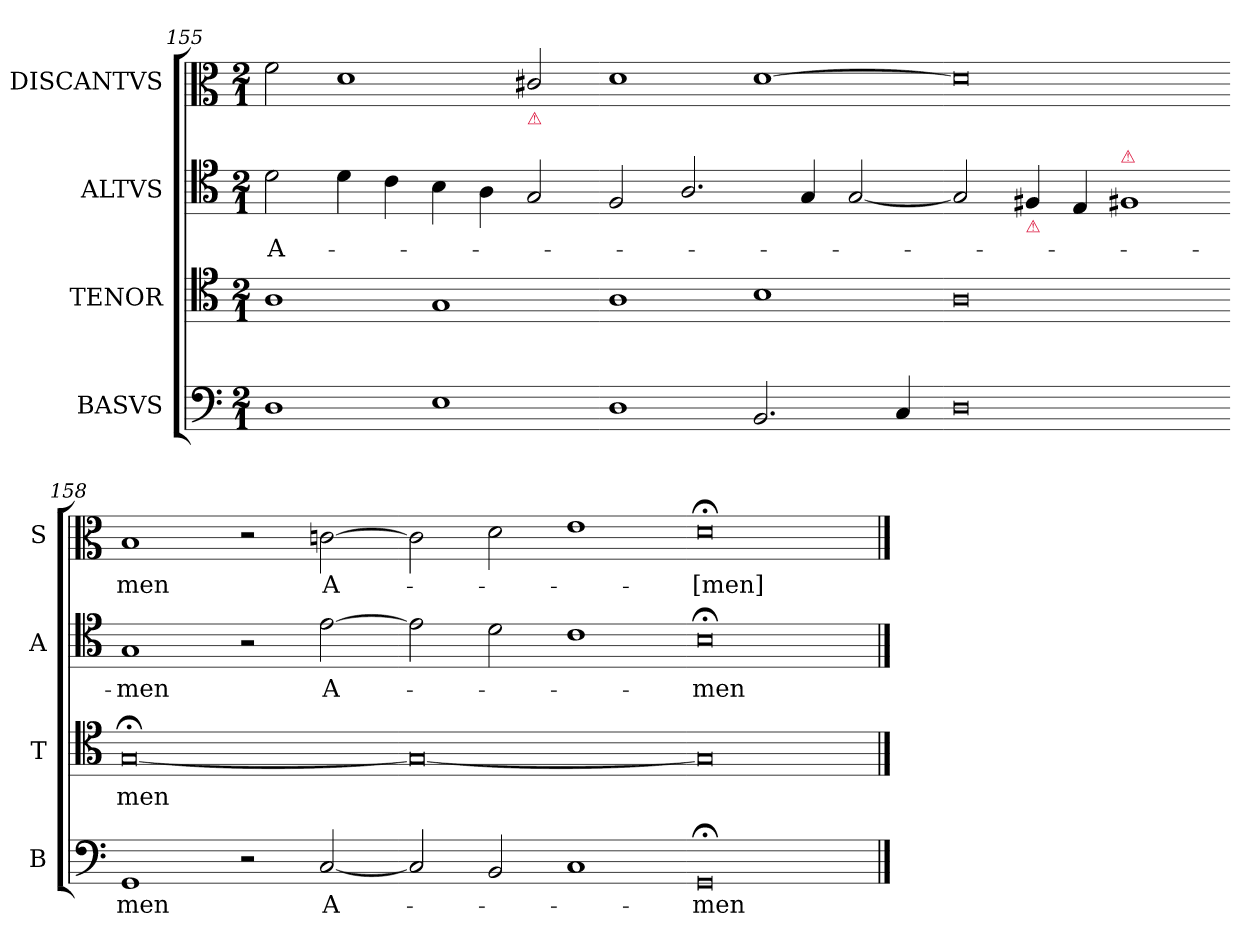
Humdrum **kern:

**kern	**text	**kern	**text	**kern	**text	**kern	**text
*part4	*part4	*part3	*part3	*part2	*part2	*part1	*part1
*staff4	*staff4	*staff3	*staff3	*staff2	*staff2	*staff1	*staff1
*I"BASVS	*	*I"TENOR	*	*I"ALTVS	*	*I"DISCANTVS	*
*I'B	*	*I'T	*	*I'A	*	*I'S	*
*clefF4	*	*clefC4	*	*clefC4	*	*clefC3	*
*k[]	*	*k[]	*	*k[]	*	*k[]	*
*G:mix	*	*G:mix	*	*G:mix	*	*G:mix	*
*M2/1	*	*M2/1	*	*M2/1	*	*M2/1	*
=155	=155	=155	=155	=155	=155	=155	=155
1D	.	1A	.	2d\	A-	2f\	.
.	.	.	.	4d\	.	1d	.
.	.	.	.	4c\	.	.	.
1E	.	1G	.	4B\	.	.	.
.	.	.	.	4A\	.	.	.
!	!	!	!	!	!	!LO:TX:b:color=crimson:t=⚠	!
.	.	.	.	2G/	.	2c#X/	.
=156-	=156-	=156-	=156-	=156-	=156-	=156-	=156-
1D	.	1A	.	2F/	.	1d	.
.	.	.	.	2.A/	.	.	.
2.BB/	.	1B	.	.	.	[1d	.
.	.	.	.	4G/	.	.	.
.	.	.	.	[2G/	.	.	.
4C/	.	.	.	.	.	.	.
=157-	=157-	=157-	=157-	=157-	=157-	=157-	=157-
0D	.	0A	.	2G/]	.	0d]	.
!	!	!	!	!LO:TX:b:color=crimson:t=⚠	!	!	!
.	.	.	.	4F#X/	.	.	.
.	.	.	.	4E/	.	.	.
!	!	!	!	!LO:TX:a:color=crimson:t=⚠	!	!	!
.	.	.	.	1F#X	.	.	.
=158-	=158-	=158-	=158-	=158-	=158-	=158-	=158-
1GG	-men	[0G;<	-men	1G	men	1B	men
2r	.	.	.	2r	.	2r	.
!	!LO:LY:i	!	!	!	!LO:LY:i	!	!
[2C/	A-	.	.	[2e\	A-	[2cn\	A-
=159-	=159-	=159-	=159-	=159-	=159-	=159-	=159-
2C/]	.	0G_	.	2e\]	.	2c\]	.
2BB/	.	.	.	2d\	.	2d\	.
1C	.	.	.	1c	.	1e	.
=160-	=160-	=160-	=160-	=160-	=160-	=160-	=160-
!	!LO:LY:i	!	!	!	!LO:LY:i	!	!
0GG;<	-men	0G]	.	0B;<;	-men	0d;	-[men]
==	==	==	==	==	==	==	==
*-	*-	*-	*-	*-	*-	*-	*-
